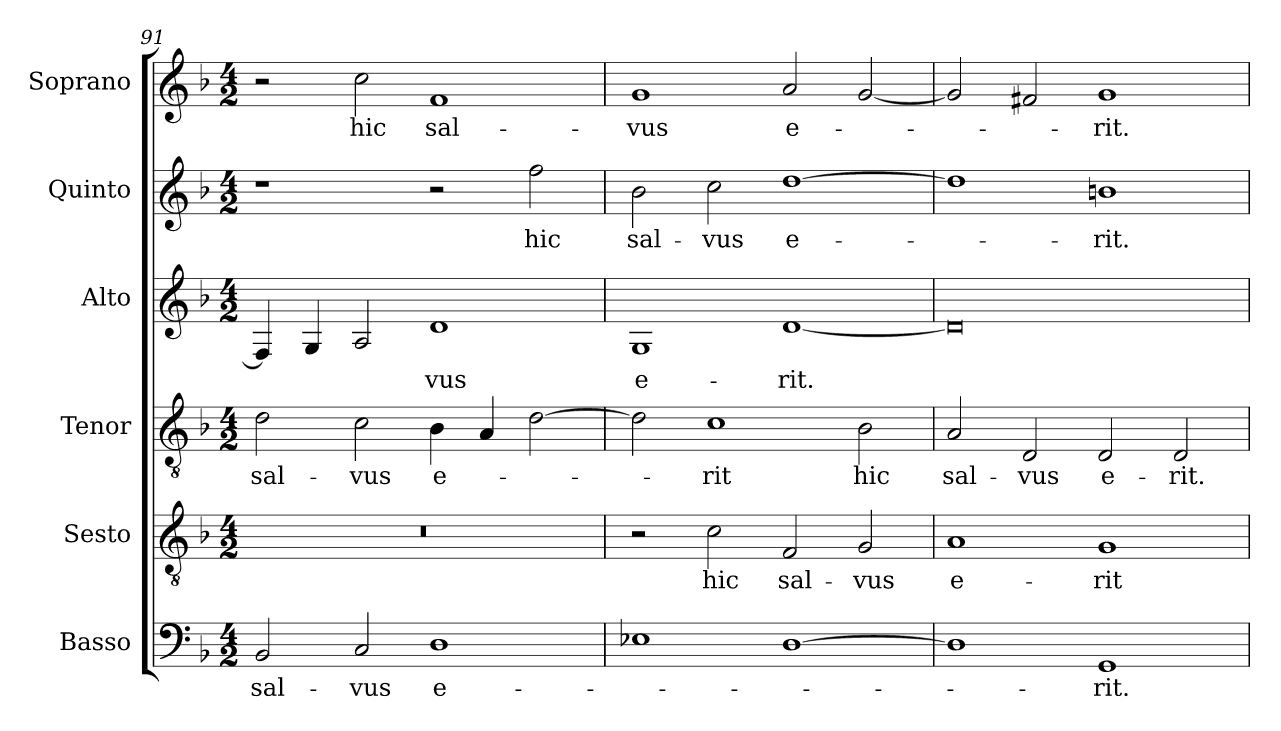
**kern	**text	**kern	**text	**kern	**text	**kern	**text	**kern	**text	**kern	**text
*part6	*part6	*part5	*part5	*part4	*part4	*part3	*part3	*part2	*part2	*part1	*part1
*staff6	*staff6	*staff5	*staff5	*staff4	*staff4	*staff3	*staff3	*staff2	*staff2	*staff1	*staff1
*I"Basso	*	*I"Sesto	*	*I"Tenor	*	*I"Alto	*	*I"Quinto	*	*I"Soprano	*
*I'B.	*	*I'Ss.	*	*I'T.	*	*I'A.	*	*I'Q.	*	*I'S.	*
!!LO:PB:g=z
*clefF4	*	*clefGv2	*	*clefGv2	*	*clefG2	*	*clefG2	*	*clefG2	*
*	*	*ITrd7c12	*	*ITrd7c12	*	*	*	*	*	*	*
*k[b-]	*	*k[b-]	*	*k[b-]	*	*k[b-]	*	*k[b-]	*	*k[b-]	*
*F:	*	*F:	*	*F:	*	*F:	*	*F:	*	*F:	*
*M4/2	*	*M4/2	*	*M4/2	*	*M4/2	*	*M4/2	*	*M4/2	*
=91	=91	=91	=91	=91	=91	=91	=91	=91	=91	=91	=91
!	!LO:LY:b:color=#000000	!LO:N:vis=1	!	!	!	!	!	!	!	!	!
!	!	!	!	!	!LO:LY:b:color=#000000	!	!	!	!	!	!
2BB-i/	sal-	0r	.	2Di\	sal-	4Fi/]	.	1r	.	2r	.
.	.	.	.	.	.	4Gi/	.	.	.	.	.
!	!LO:LY:b:color=#000000	!	!	!	!	!	!	!	!	!	!
!	!	!	!	!	!LO:LY:b:color=#000000	!	!	!	!	!	!
!	!	!	!	!	!	!	!	!	!	!	!LO:LY:b:color=#000000
2Ci/	-vus	.	.	2Ci\	-vus	2Ai/	.	.	.	2cci\	hic
!	!LO:LY:b:color=#000000	!	!	!	!	!	!	!	!	!	!
!	!	!	!	!	!LO:LY:b:color=#000000	!	!	!	!	!	!
!	!	!	!	!	!	!	!LO:LY:b:color=#000000	!	!	!	!
!	!	!	!	!	!	!	!	!	!	!	!LO:LY:b:color=#000000
1Di	e-	.	.	4BB-i\	e-	1di	-vus	2r	.	1fi	sal-
.	.	.	.	4AAi/	.	.	.	.	.	.	.
!	!	!	!	!	!	!	!	!	!LO:LY:b:color=#000000	!	!
.	.	.	.	[2Di\	.	.	.	2ffi\	hic	.	.
=92	=92	=92	=92	=92	=92	=92	=92	=92	=92	=92	=92
!	!	!	!	!	!	!	!LO:LY:b:color=#000000	!	!	!	!
!	!	!	!	!	!	!	!	!	!LO:LY:b:color=#000000	!	!
!	!	!	!	!	!	!	!	!	!	!	!LO:LY:b:color=#000000
1E-Xi	.	2r	.	2Di\]	.	1Gi	e-	2b-i\	sal-	1gi	-vus
!	!	!	!LO:LY:b:color=#000000	!	!	!	!	!	!	!	!
!	!	!	!	!	!LO:LY:b:color=#000000	!	!	!	!	!	!
!	!	!	!	!	!	!	!	!	!LO:LY:b:color=#000000	!	!
.	.	2Ci\	hic	1Ci	-rit	.	.	2cci\	-vus	.	.
!	!	!	!LO:LY:b:color=#000000	!	!	!	!	!	!	!	!
!	!	!	!	!	!	!	!LO:LY:b:color=#000000	!	!	!	!
!	!	!	!	!	!	!	!	!	!LO:LY:b:color=#000000	!	!
!	!	!	!	!	!	!	!	!	!	!	!LO:LY:b:color=#000000
[1Di	.	2FFi/	sal-	.	.	[1di	-rit.	[1ddi	e-	2ai/	e-
!	!	!	!LO:LY:b:color=#000000	!	!	!	!	!	!	!	!
!	!	!	!	!	!LO:LY:b:color=#000000	!	!	!	!	!	!
.	.	2GGi/	-vus	2BB-i\	hic	.	.	.	.	[2gi/	.
=93	=93	=93	=93	=93	=93	=93	=93	=93	=93	=93	=93
!	!	!	!LO:LY:b:color=#000000	!	!	!	!	!	!	!	!
!	!	!	!	!	!LO:LY:b:color=#000000	!	!	!	!	!	!
1Di]	.	1AAi	e-	2AAi/	sal-	0di]	.	1ddi]	.	2gi/]	.
!	!	!	!	!	!LO:LY:b:color=#000000	!	!	!	!	!	!
.	.	.	.	2DDi/	-vus	.	.	.	.	2f#Xi/	.
!	!LO:LY:b:color=#000000	!	!	!	!	!	!	!	!	!	!
!	!	!	!LO:LY:b:color=#000000	!	!	!	!	!	!	!	!
!	!	!	!	!	!LO:LY:b:color=#000000	!	!	!	!	!	!
!	!	!	!	!	!	!	!	!	!LO:LY:b:color=#000000	!	!
!	!	!	!	!	!	!	!	!	!	!	!LO:LY:b:color=#000000
1GGi	-rit.	1GGi	-rit	2DDi/	e-	.	.	1bni	-rit.	1gi	-rit.
!	!	!	!	!	!LO:LY:b:color=#000000	!	!	!	!	!	!
.	.	.	.	2DDi/	-rit.	.	.	.	.	.	.
=	=	=	=	=	=	=	=	=	=	=	=
*-	*-	*-	*-	*-	*-	*-	*-	*-	*-	*-	*-
